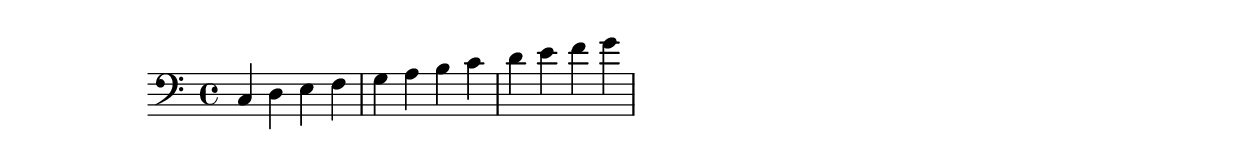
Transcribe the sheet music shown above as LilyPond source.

\relative {
  \clef bass
  c d e f
  g a b c
  d e f g
}
